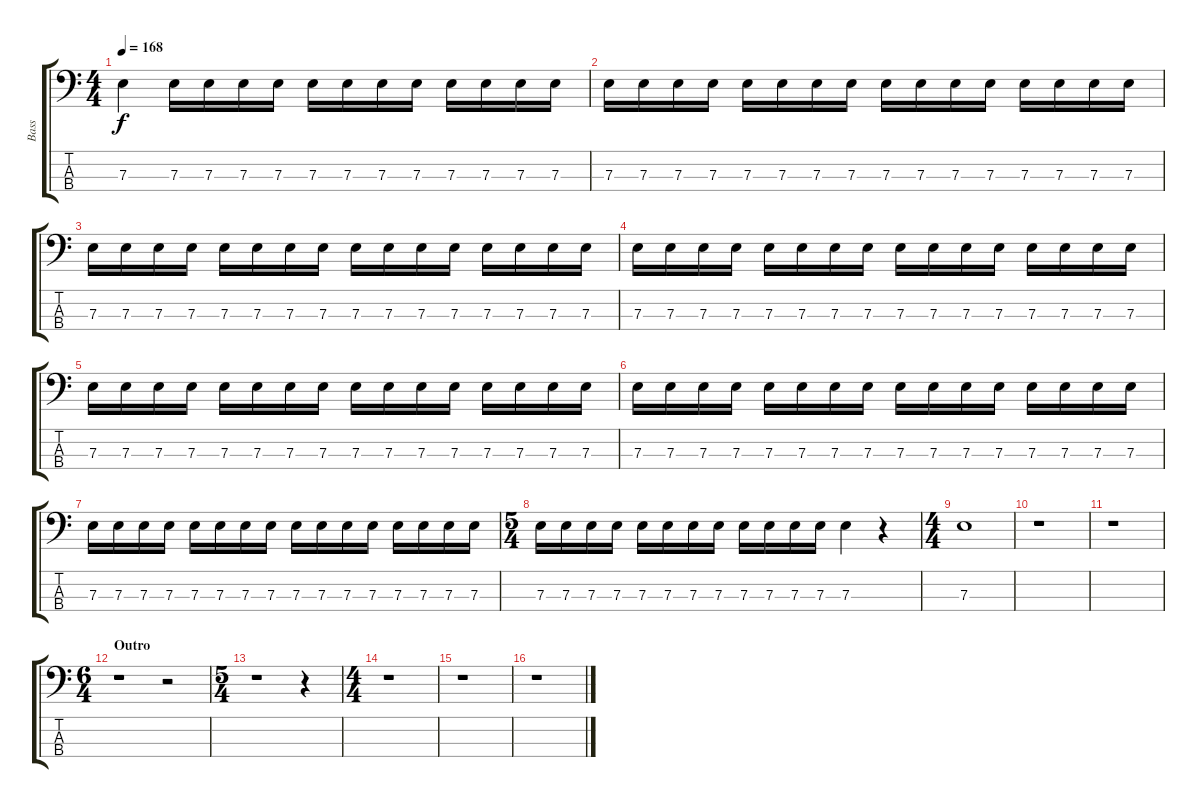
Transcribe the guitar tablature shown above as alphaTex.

\track ("Bass" "Bass") {instrument electricbassfinger}
\staff {score tabs}
\tuning (G2 D2 A1 E1) {hide}
\ts (4 4)
\tempo 168
\clef f4
\ks c
7.3.4{dy f} 7.3.16 7.3.16 7.3.16 7.3.16 7.3.16 7.3.16 7.3.16 7.3.16 7.3.16 7.3.16 7.3.16 7.3.16 |
7.3.16 7.3.16 7.3.16 7.3.16 7.3.16 7.3.16 7.3.16 7.3.16 7.3.16 7.3.16 7.3.16 7.3.16 7.3.16 7.3.16 7.3.16 7.3.16 |
7.3.16 7.3.16 7.3.16 7.3.16 7.3.16 7.3.16 7.3.16 7.3.16 7.3.16 7.3.16 7.3.16 7.3.16 7.3.16 7.3.16 7.3.16 7.3.16 |
7.3.16 7.3.16 7.3.16 7.3.16 7.3.16 7.3.16 7.3.16 7.3.16 7.3.16 7.3.16 7.3.16 7.3.16 7.3.16 7.3.16 7.3.16 7.3.16 |
7.3.16 7.3.16 7.3.16 7.3.16 7.3.16 7.3.16 7.3.16 7.3.16 7.3.16 7.3.16 7.3.16 7.3.16 7.3.16 7.3.16 7.3.16 7.3.16 |
7.3.16 7.3.16 7.3.16 7.3.16 7.3.16 7.3.16 7.3.16 7.3.16 7.3.16 7.3.16 7.3.16 7.3.16 7.3.16 7.3.16 7.3.16 7.3.16 |
7.3.16 7.3.16 7.3.16 7.3.16 7.3.16 7.3.16 7.3.16 7.3.16 7.3.16 7.3.16 7.3.16 7.3.16 7.3.16 7.3.16 7.3.16 7.3.16 |
\ts (5 4)
7.3.16 7.3.16 7.3.16 7.3.16 7.3.16 7.3.16 7.3.16 7.3.16 7.3.16 7.3.16 7.3.16 7.3.16 7.3.4 r.4 |
\ts (4 4)
7.3.1 |
r.1 |
r.1 |
\ts (6 4)
\section ("" "Outro")
r.1 r.2 |
\ts (5 4)
r.1 r.4 |
\ts (4 4)
r.1 |
r.1 |
r.1
